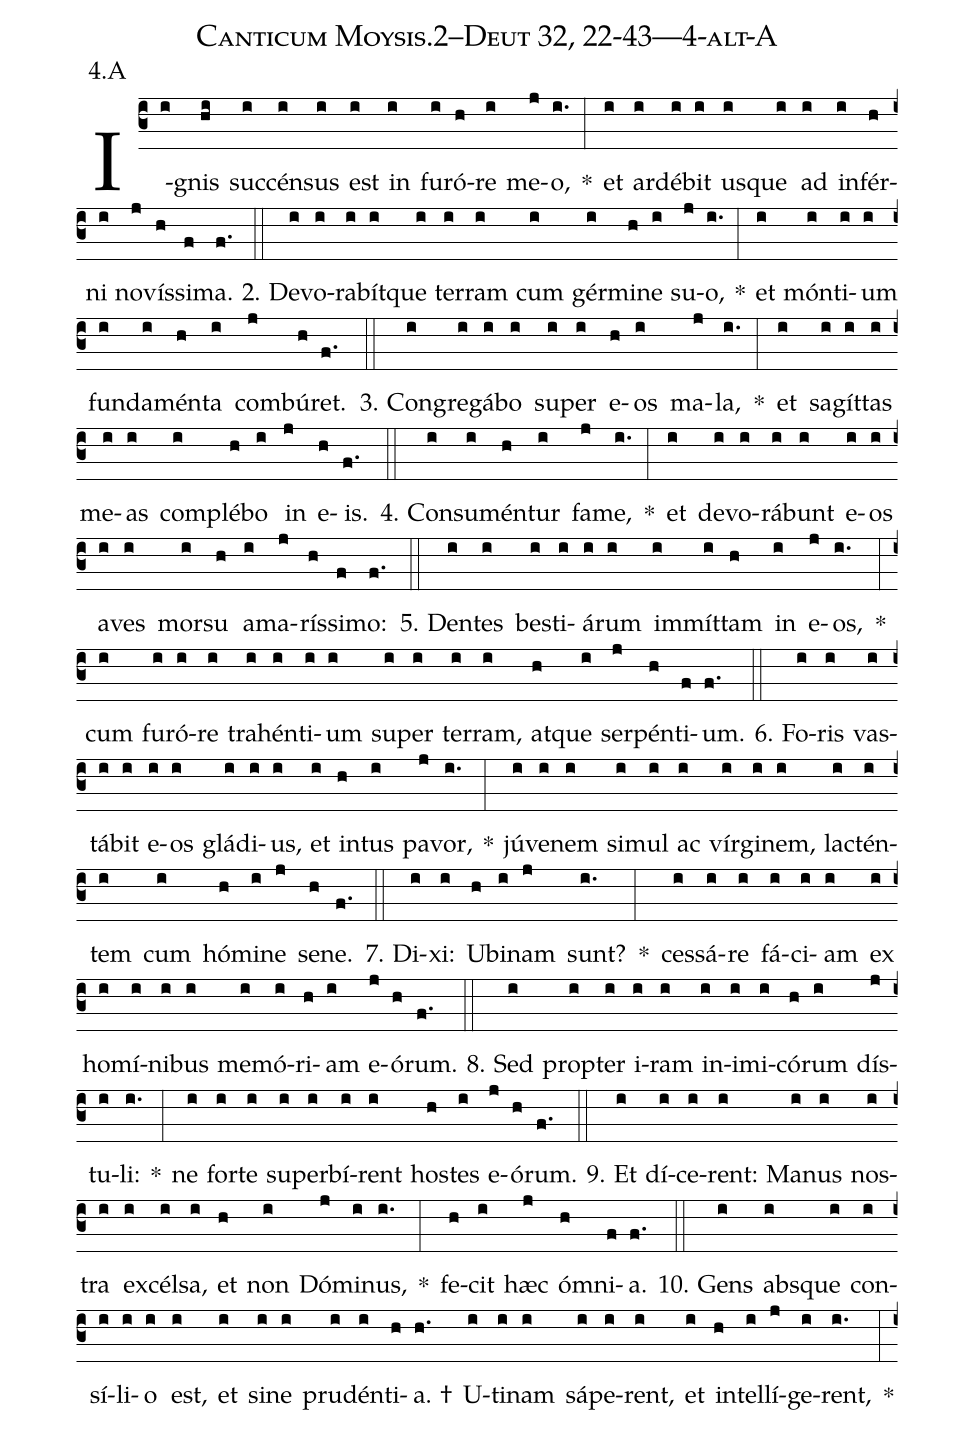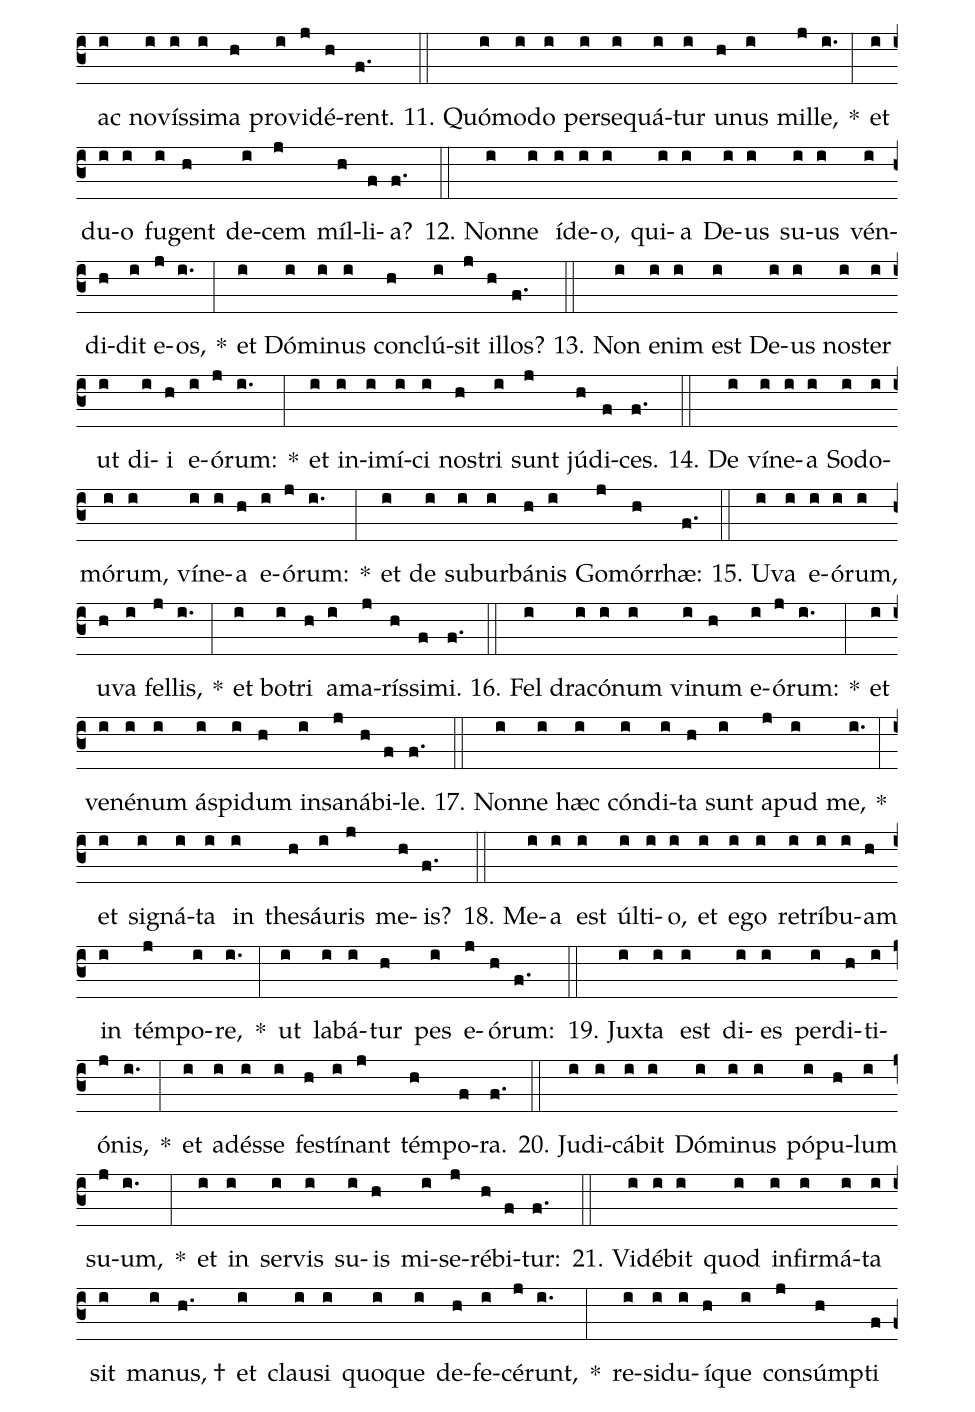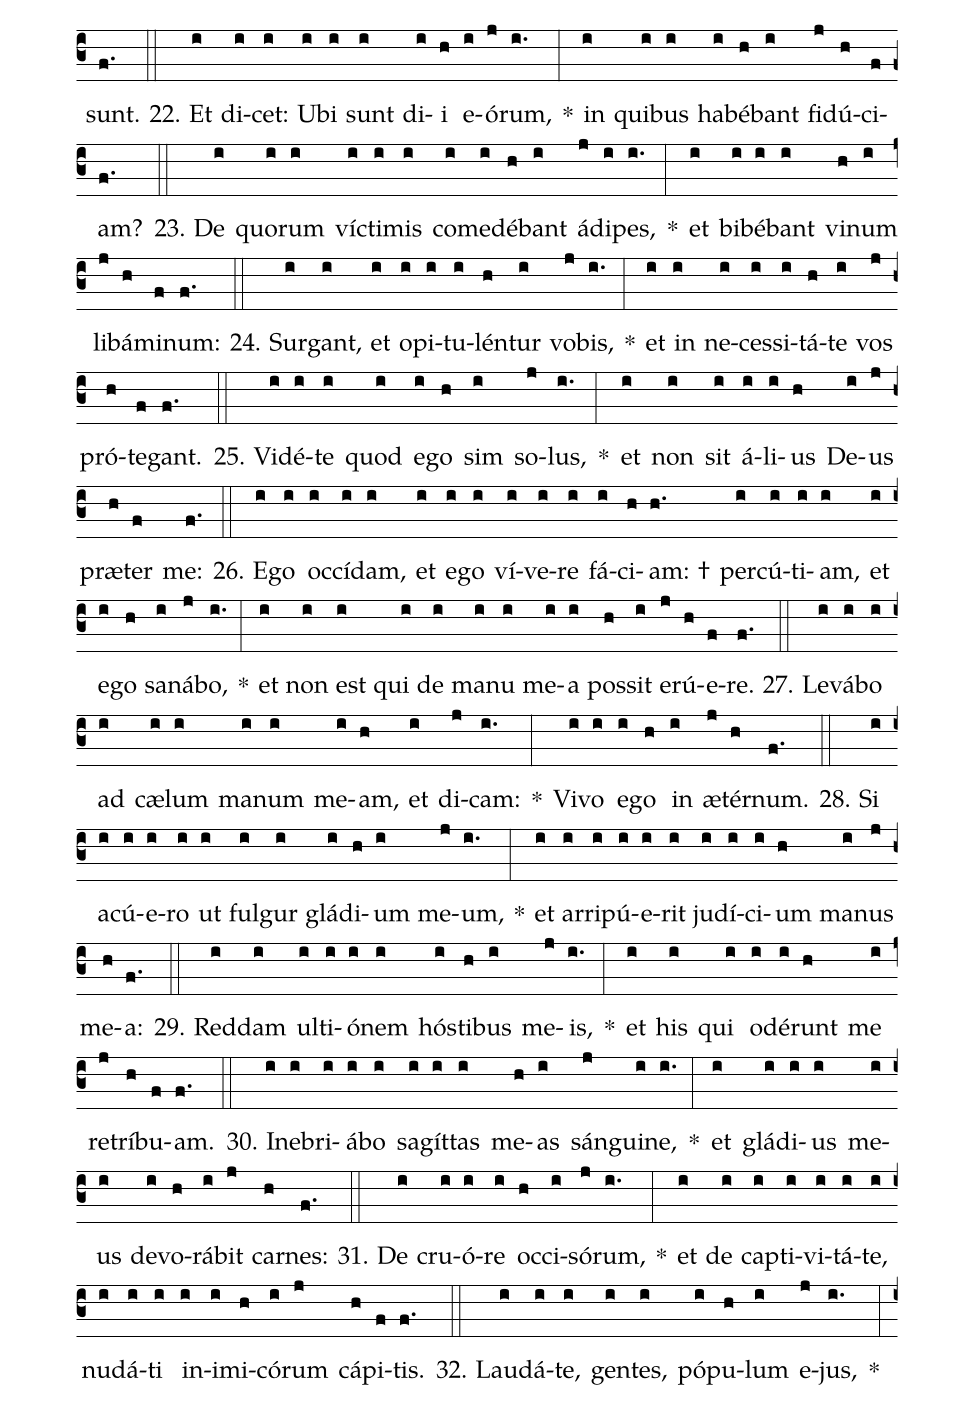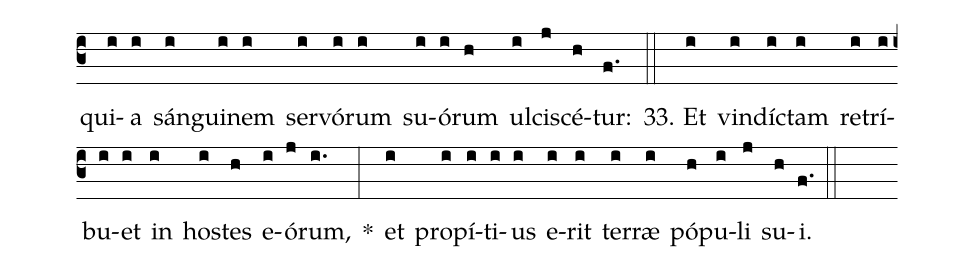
name: Canticum Moysis.2--Deut 32, 22-43---4-alt-A;
annotation: 4.A;
%%
(c3)I(i)gnis(hi) suc(i)cén(i)sus(i) est(i) in(i) fu(i)ró(h)re(i) me(j)o,(i.) *(:) et(i) ar(i)dé(i)bit(i) us(i)que(i) ad(i) in(i)fér(h)ni(i) no(j)vís(h)si(f)ma.(f.) (::)
2. De(i)vo(i)ra(i)bít(i)que(i) ter(i)ram(i) cum(i) gér(i)mi(h)ne(i) su(j)o,(i.) *(:) et(i) món(i)ti(i)um(i) fun(i)da(i)mén(h)ta(i) com(j)bú(h)ret.(f.) (::)
3. Con(i)gre(i)gá(i)bo(i) su(i)per(i) e(h)os(i) ma(j)la,(i.) *(:) et(i) sa(i)gít(i)tas(i) me(i)as(i) com(i)plé(h)bo(i) in(j) e(h)is.(f.) (::)
4. Con(i)su(i)mén(h)tur(i) fa(j)me,(i.) *(:) et(i) de(i)vo(i)rá(i)bunt(i) e(i)os(i) a(i)ves(i) mor(i)su(h) a(i)ma(j)rís(h)si(f)mo:(f.) (::)
5. Den(i)tes(i) bes(i)ti(i)á(i)rum(i) im(i)mít(i)tam(h) in(i) e(j)os,(i.) *(:) cum(i) fu(i)ró(i)re(i) tra(i)hén(i)ti(i)um(i) su(i)per(i) ter(i)ram,(i) at(h)que(i) ser(j)pén(h)ti(f)um.(f.) (::)
6. Fo(i)ris(i) vas(i)tá(i)bit(i) e(i)os(i) glá(i)di(i)us,(i) et(i) in(h)tus(i) pa(j)vor,(i.) *(:) jú(i)ve(i)nem(i) si(i)mul(i) ac(i) vír(i)gi(i)nem,(i) lac(i)tén(i)tem(i) cum(i) hó(h)mi(i)ne(j) se(h)ne.(f.) (::)
7. Di(i)xi:(i) U(h)bi(i)nam(j) sunt?(i.) *(:) ces(i)sá(i)re(i) fá(i)ci(i)am(i) ex(i) ho(i)mí(i)ni(i)bus(i) me(i)mó(i)ri(h)am(i) e(j)ó(h)rum.(f.) (::)
8. Sed(i) prop(i)ter(i) i(i)ram(i) in(i)i(i)mi(i)có(h)rum(i) dís(j)tu(i)li:(i.) *(:) ne(i) for(i)te(i) su(i)per(i)bí(i)rent(i) hos(h)tes(i) e(j)ó(h)rum.(f.) (::)
9. Et(i) dí(i)ce(i)rent:(i) Ma(i)nus(i) nos(i)tra(i) ex(i)cél(i)sa,(i) et(h) non(i) Dó(j)mi(i)nus,(i.) *(:) fe(h)cit(i) hæc(j) óm(h)ni(f)a.(f.) (::)
10. Gens(i) abs(i)que(i) con(i)sí(i)li(i)o(i) est,(i) et(i) si(i)ne(i) pru(i)dén(i)ti(h)a. †(h.) U(i)ti(i)nam(i) sá(i)pe(i)rent,(i) et(i) in(h)tel(i)lí(j)ge(i)rent,(i.) *(:) ac(i) no(i)vís(i)si(i)ma(h) pro(i)vi(j)dé(h)rent.(f.) (::)
11. Quó(i)mo(i)do(i) per(i)se(i)quá(i)tur(i) u(h)nus(i) mil(j)le,(i.) *(:) et(i) du(i)o(i) fu(i)gent(h) de(i)cem(j) míl(h)li(f)a?(f.) (::)
12. Non(i)ne(i) íd(i)e(i)o,(i) qui(i)a(i) De(i)us(i) su(i)us(i) vén(i)di(h)dit(i) e(j)os,(i.) *(:) et(i) Dó(i)mi(i)nus(i) con(h)clú(i)sit(j) il(h)los?(f.) (::)
13. Non(i) e(i)nim(i) est(i) De(i)us(i) nos(i)ter(i) ut(i) di(i)i(h) e(i)ó(j)rum:(i.) *(:) et(i) in(i)i(i)mí(i)ci(i) nos(h)tri(i) sunt(j) jú(h)di(f)ces.(f.) (::)
14. De(i) ví(i)ne(i)a(i) So(i)do(i)mó(i)rum,(i) ví(i)ne(i)a(h) e(i)ó(j)rum:(i.) *(:) et(i) de(i) sub(i)ur(i)bá(h)nis(i) Go(j)mór(h)rhæ:(f.) (::)
15. U(i)va(i) e(i)ó(i)rum,(i) u(h)va(i) fel(j)lis,(i.) *(:) et(i) bo(i)tri(h) a(i)ma(j)rís(h)si(f)mi.(f.) (::)
16. Fel(i) dra(i)có(i)num(i) vi(i)num(h) e(i)ó(j)rum:(i.) *(:) et(i) ve(i)né(i)num(i) ás(i)pi(i)dum(h) in(i)sa(j)ná(h)bi(f)le.(f.) (::)
17. Non(i)ne(i) hæc(i) cón(i)di(i)ta(h) sunt(i) a(j)pud(i) me,(i.) *(:) et(i) si(i)gná(i)ta(i) in(i) the(h)sáu(i)ris(j) me(h)is?(f.) (::)
18. Me(i)a(i) est(i) úl(i)ti(i)o,(i) et(i) e(i)go(i) re(i)trí(i)bu(i)am(h) in(i) tém(j)po(i)re,(i.) *(:) ut(i) la(i)bá(i)tur(h) pes(i) e(j)ó(h)rum:(f.) (::)
19. Jux(i)ta(i) est(i) di(i)es(i) per(i)di(h)ti(i)ó(j)nis,(i.) *(:) et(i) ad(i)és(i)se(i) fes(h)tí(i)nant(j) tém(h)po(f)ra.(f.) (::)
20. Ju(i)di(i)cá(i)bit(i) Dó(i)mi(i)nus(i) pó(i)pu(h)lum(i) su(j)um,(i.) *(:) et(i) in(i) ser(i)vis(i) su(i)is(h) mi(i)se(j)ré(h)bi(f)tur:(f.) (::)
21. Vi(i)dé(i)bit(i) quod(i) in(i)fir(i)má(i)ta(i) sit(i) ma(i)nus, †(h.) et(i) clau(i)si(i) quo(i)que(i) de(h)fe(i)cé(j)runt,(i.) *(:) re(i)si(i)du(i)í(h)que(i) con(j)súmp(h)ti(f) sunt.(f.) (::)
22. Et(i) di(i)cet:(i) U(i)bi(i) sunt(i) di(i)i(h) e(i)ó(j)rum,(i.) *(:) in(i) qui(i)bus(i) ha(i)bé(h)bant(i) fi(j)dú(h)ci(f)am?(f.) (::)
23. De(i) quo(i)rum(i) víc(i)ti(i)mis(i) com(i)e(i)dé(h)bant(i) á(j)di(i)pes,(i.) *(:) et(i) bi(i)bé(i)bant(i) vi(h)num(i) li(j)bá(h)mi(f)num:(f.) (::)
24. Sur(i)gant,(i) et(i) o(i)pi(i)tu(i)lén(h)tur(i) vo(j)bis,(i.) *(:) et(i) in(i) ne(i)ces(i)si(i)tá(h)te(i) vos(j) pró(h)te(f)gant.(f.) (::)
25. Vi(i)dé(i)te(i) quod(i) e(i)go(h) sim(i) so(j)lus,(i.) *(:) et(i) non(i) sit(i) á(i)li(i)us(h) De(i)us(j) præ(h)ter(f) me:(f.) (::)
26. E(i)go(i) oc(i)cí(i)dam,(i) et(i) e(i)go(i) ví(i)ve(i)re(i) fá(i)ci(h)am: †(h.) per(i)cú(i)ti(i)am,(i) et(i) e(i)go(h) sa(i)ná(j)bo,(i.) *(:) et(i) non(i) est(i) qui(i) de(i) ma(i)nu(i) me(i)a(i) pos(h)sit(i) e(j)rú(h)e(f)re.(f.) (::)
27. Le(i)vá(i)bo(i) ad(i) cæ(i)lum(i) ma(i)num(i) me(i)am,(h) et(i) di(j)cam:(i.) *(:) Vi(i)vo(i) e(i)go(h) in(i) æ(j)tér(h)num.(f.) (::)
28. Si(i) a(i)cú(i)e(i)ro(i) ut(i) ful(i)gur(i) glá(i)di(h)um(i) me(j)um,(i.) *(:) et(i) ar(i)ri(i)pú(i)e(i)rit(i) ju(i)dí(i)ci(i)um(h) ma(i)nus(j) me(h)a:(f.) (::)
29. Red(i)dam(i) ul(i)ti(i)ó(i)nem(i) hós(i)ti(h)bus(i) me(j)is,(i.) *(:) et(i) his(i) qui(i) o(i)dé(i)runt(h) me(i) re(j)trí(h)bu(f)am.(f.) (::)
30. In(i)e(i)bri(i)á(i)bo(i) sa(i)gít(i)tas(i) me(h)as(i) sán(j)gui(i)ne,(i.) *(:) et(i) glá(i)di(i)us(i) me(i)us(i) de(i)vo(h)rá(i)bit(j) car(h)nes:(f.) (::)
31. De(i) cru(i)ó(i)re(i) oc(h)ci(i)só(j)rum,(i.) *(:) et(i) de(i) cap(i)ti(i)vi(i)tá(i)te,(i) nu(i)dá(i)ti(i) in(i)i(i)mi(h)có(i)rum(j) cá(h)pi(f)tis.(f.) (::)
32. Lau(i)dá(i)te,(i) gen(i)tes,(i) pó(i)pu(h)lum(i) e(j)jus,(i.) *(:) qui(i)a(i) sán(i)gui(i)nem(i) ser(i)vó(i)rum(i) su(i)ó(i)rum(h) ul(i)ci(j)scé(h)tur:(f.) (::)
33. Et(i) vin(i)díc(i)tam(i) re(i)trí(i)bu(i)et(i) in(i) hos(i)tes(h) e(i)ó(j)rum,(i.) *(:) et(i) pro(i)pí(i)ti(i)us(i) e(i)rit(i) ter(i)ræ(i) pó(h)pu(i)li(j) su(h)i.(f.) (::)
